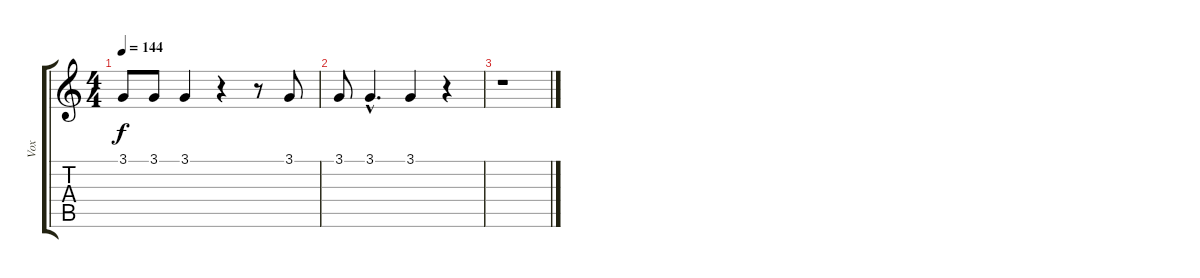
\track ("Vox" "Vox") {instrument drawbarorgan}
\staff {score tabs}
\tuning (E4 B3 G3 D3 A2 E2) {hide}
\ts (4 4)
\tempo 144
\clef g2
\ks c
3.1.8{dy f} 3.1.8 3.1.4 r.4 r.8 3.1.8 |
3.1.8 3.1{hac}.4{d} 3.1.4 r.4 |
r.1
